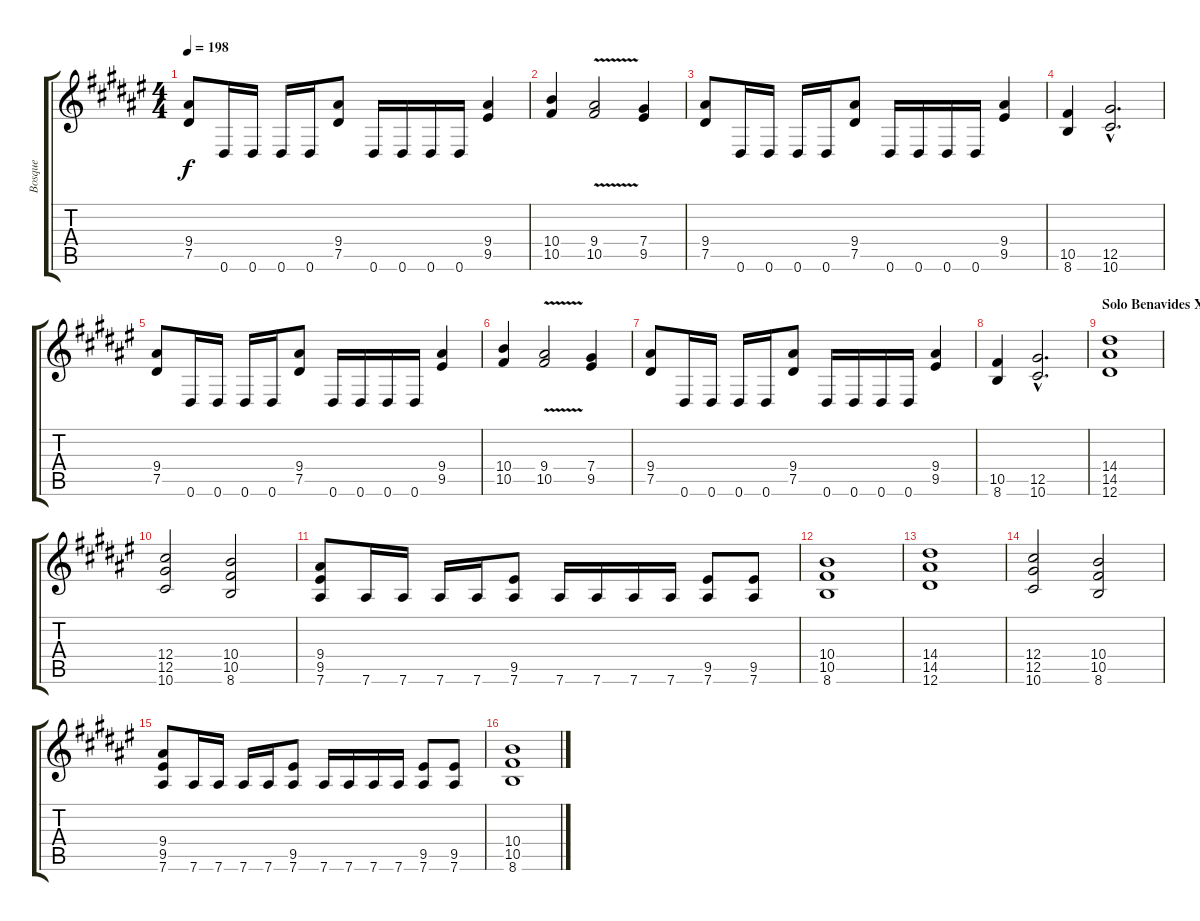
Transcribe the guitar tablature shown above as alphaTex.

\track ("Bosque" "Bosque") {instrument distortionguitar}
\staff {score tabs}
\tuning (Eb4 Bb3 Gb3 Db3 Ab2 Eb2) {hide}
\ts (4 4)
\tempo 198
\clef g2
\ks d#minor
(9.4 7.5).8{dy f} 0.6.16 0.6.16 0.6.16 0.6.16 (9.4 7.5).8 0.6.16 0.6.16 0.6.16 0.6.16 (9.4 9.5).4 |
(10.4 10.5).4 (9.4{v} 10.5{v}).2 (7.4 9.5).4 |
(9.4 7.5).8 0.6.16 0.6.16 0.6.16 0.6.16 (9.4 7.5).8 0.6.16 0.6.16 0.6.16 0.6.16 (9.4 9.5).4 |
(10.5 8.6).4 (12.5{hac} 10.6{hac}).2{d} |
(9.4 7.5).8 0.6.16 0.6.16 0.6.16 0.6.16 (9.4 7.5).8 0.6.16 0.6.16 0.6.16 0.6.16 (9.4 9.5).4 |
(10.4 10.5).4 (9.4{v} 10.5{v}).2 (7.4 9.5).4 |
(9.4 7.5).8 0.6.16 0.6.16 0.6.16 0.6.16 (9.4 7.5).8 0.6.16 0.6.16 0.6.16 0.6.16 (9.4 9.5).4 |
(10.5 8.6).4 (12.5{hac} 10.6{hac}).2{d} |
\section ("" "Solo Benavides XD")
(14.4 14.5 12.6).1 |
(12.4 12.5 10.6).2 (10.4 10.5 8.6).2 |
(9.4 9.5 7.6).8 7.6.16 7.6.16 7.6.16 7.6.16 (9.5 7.6).8 7.6.16 7.6.16 7.6.16 7.6.16 (9.5 7.6).8 (9.5 7.6).8 |
(10.4 10.5 8.6).1 |
(14.4 14.5 12.6).1 |
(12.4 12.5 10.6).2 (10.4 10.5 8.6).2 |
(9.4 9.5 7.6).8 7.6.16 7.6.16 7.6.16 7.6.16 (9.5 7.6).8 7.6.16 7.6.16 7.6.16 7.6.16 (9.5 7.6).8 (9.5 7.6).8 |
(10.4 10.5 8.6).1
